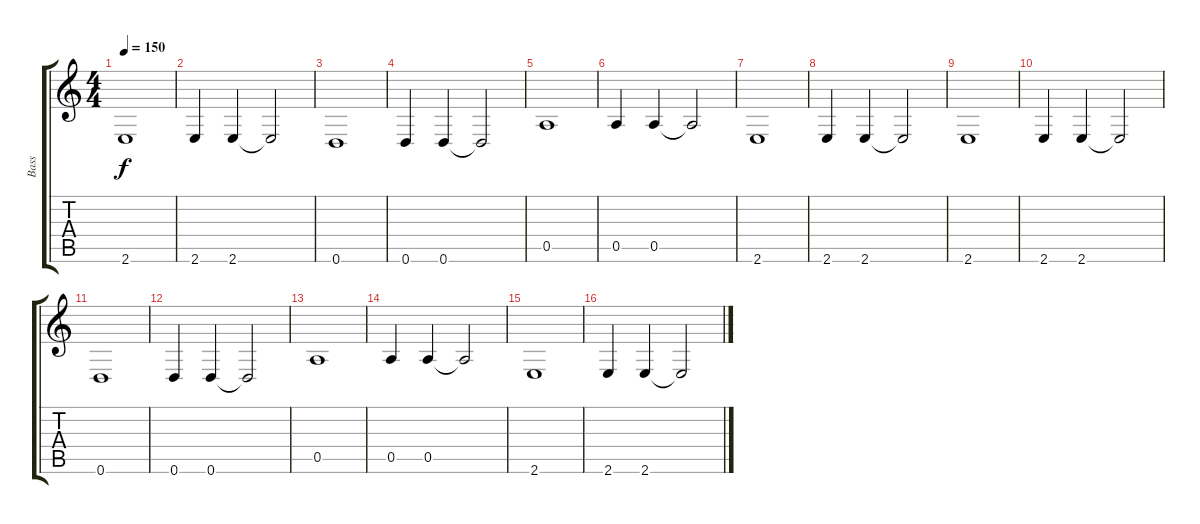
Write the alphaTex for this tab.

\track ("Bass" "Bass") {instrument electricbassfinger}
\staff {score tabs}
\tuning (E4 B3 G3 D3 A2 D2) {hide}
\ts (4 4)
\tempo 150
\clef g2
\ks c
2.6.1{dy f} |
2.6.4 2.6.4 2.6{t}.2 |
0.6.1 |
0.6.4 0.6.4 0.6{t}.2 |
0.5.1 |
0.5.4 0.5.4 0.5{t}.2 |
2.6.1 |
2.6.4 2.6.4 2.6{t}.2 |
2.6.1 |
2.6.4 2.6.4 2.6{t}.2 |
0.6.1 |
0.6.4 0.6.4 0.6{t}.2 |
0.5.1 |
0.5.4 0.5.4 0.5{t}.2 |
2.6.1 |
2.6.4 2.6.4 2.6{t}.2
